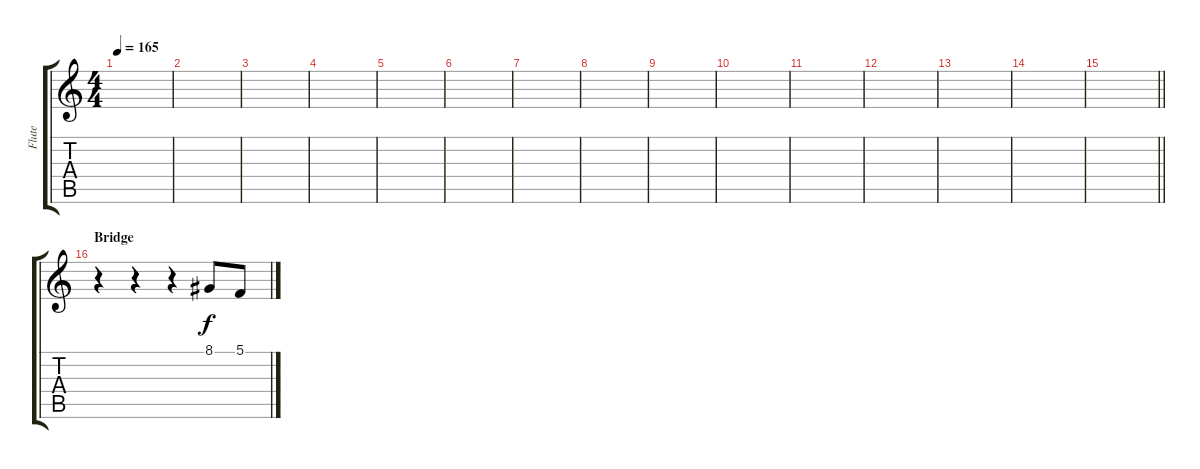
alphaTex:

\track ("Flute" "Flute") {instrument panflute}
\staff {score tabs}
\tuning (C4 G3 Eb3 Bb2 F2 C2) {hide}
\ts (4 4)
\tempo 165
\clef g2
\ks c
|
|
|
|
|
|
|
|
|
|
|
|
|
|
\barLineRight lightlight
|
\section ("" "Bridge")
r.4 r.4 r.4 8.1.8 5.1.8
